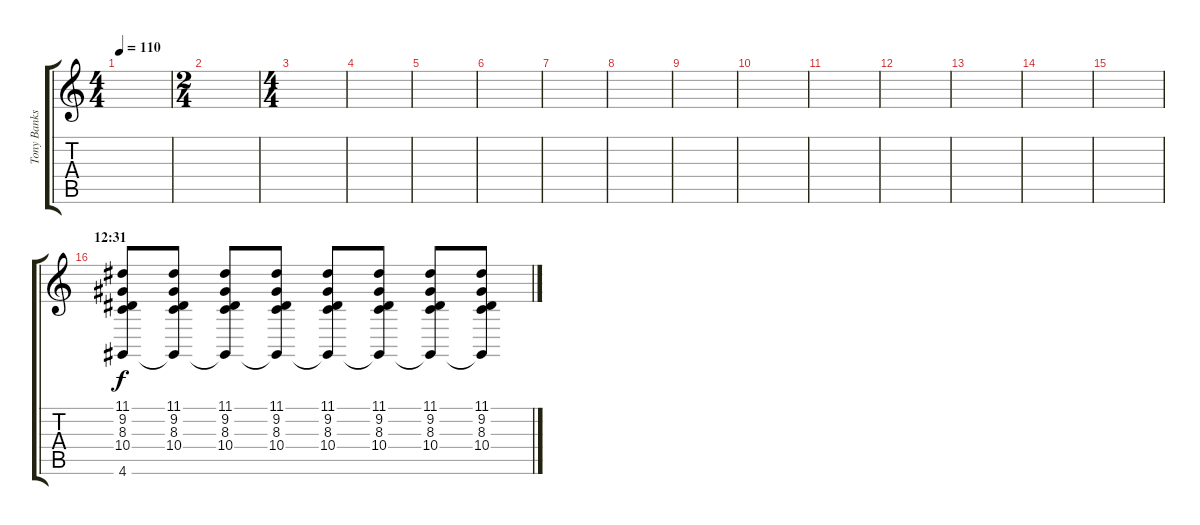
\track ("Tony Banks (piano)" "Tony Banks") {instrument electricgrandpiano}
\staff {score tabs}
\tuning (E4 B3 G3 D3 A2 E2) {hide}
\ts (4 4)
\tempo 110
\clef g2
\ks c
|
\ts (2 4)
|
\ts (4 4)
|
|
|
|
|
|
|
|
|
|
|
|
|
\section ("" "12:31")
(11.1 9.2 8.3 10.4 4.6).8 (11.1 9.2 8.3 10.4 4.6{t}).8 (11.1 9.2 8.3 10.4 4.6{t}).8 (11.1 9.2 8.3 10.4 4.6{t}).8 (11.1 9.2 8.3 10.4 4.6{t}).8 (11.1 9.2 8.3 10.4 4.6{t}).8 (11.1 9.2 8.3 10.4 4.6{t}).8 (11.1 9.2 8.3 10.4 4.6{t}).8
